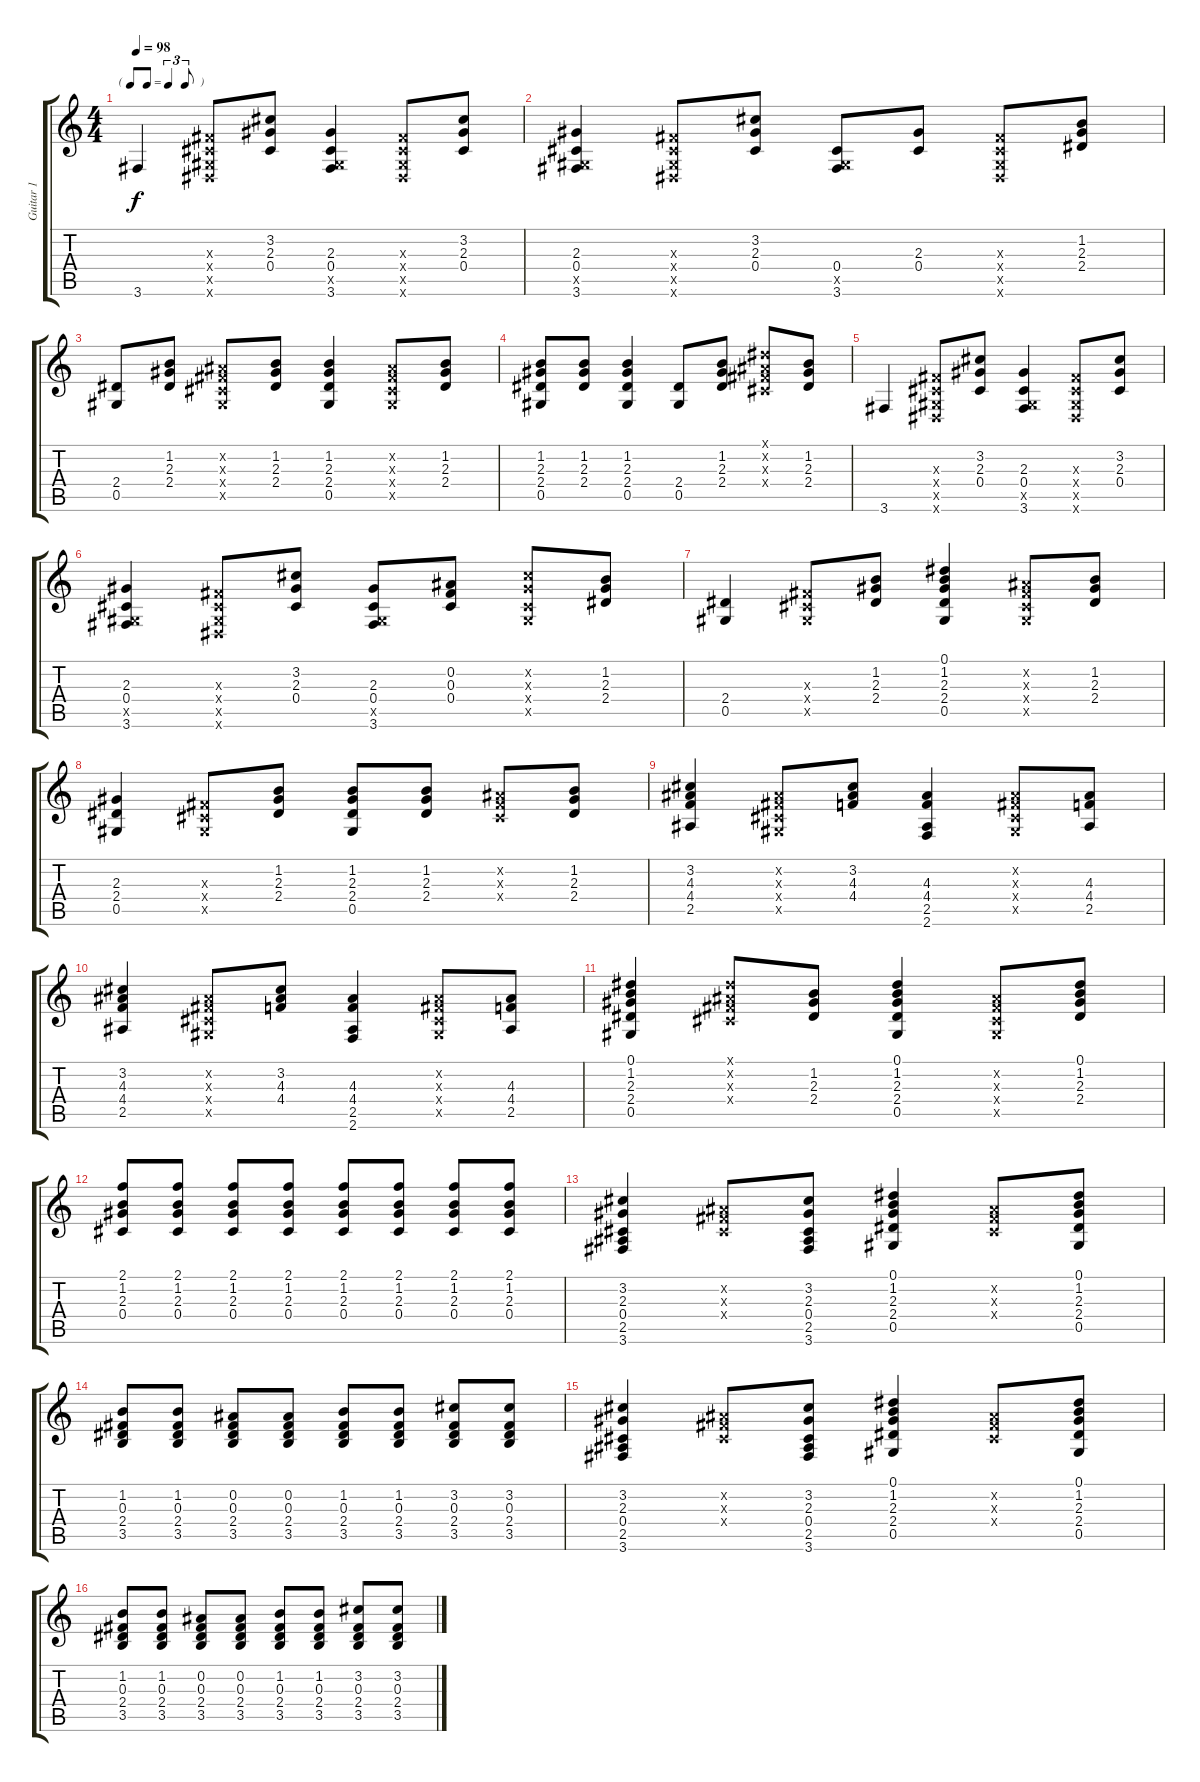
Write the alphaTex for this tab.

\track ("Guitar 1" "Guitar 1") {instrument electricguitarclean}
\staff {score tabs}
\tuning (Eb4 Bb3 Gb3 Db3 Ab2 Eb2) {hide}
\ts (4 4)
\tf triplet8th
\tempo 98
\clef g2
\ks c
3.6.4{dy f} (0.3{x} 0.4{x} 0.5{x} 0.6{x}).8 (3.2 2.3 0.4).8 (2.3 0.4 0.5{x} 3.6).4 (0.3{x} 0.4{x} 0.5{x} 0.6{x}).8 (3.2 2.3 0.4).8 |
(2.3 0.4 0.5{x} 3.6).4 (0.3{x} 0.4{x} 0.5{x} 0.6{x}).8 (3.2 2.3 0.4).8 (0.4 0.5{x} 3.6).8 (2.3 0.4).8 (0.3{x} 0.4{x} 0.5{x} 0.6{x}).8 (1.2 2.3 2.4).8 |
(2.4 0.5).8 (1.2 2.3 2.4).8 (0.2{x} 0.3{x} 0.4{x} 0.5{x}).8 (1.2 2.3 2.4).8 (1.2 2.3 2.4 0.5).4 (0.2{x} 0.3{x} 0.4{x} 0.5{x}).8 (1.2 2.3 2.4).8 |
(1.2 2.3 2.4 0.5).8 (1.2 2.3 2.4).8 (1.2 2.3 2.4 0.5).4 (2.4 0.5).8 (1.2 2.3 2.4).8 (0.1{x} 0.2{x} 0.3{x} 0.4{x}).8 (1.2 2.3 2.4).8 |
3.6.4 (0.3{x} 0.4{x} 0.5{x} 0.6{x}).8 (3.2 2.3 0.4).8 (2.3 0.4 0.5{x} 3.6).4 (0.3{x} 0.4{x} 0.5{x} 0.6{x}).8 (3.2 2.3 0.4).8 |
(2.3 0.4 0.5{x} 3.6).4 (0.3{x} 0.4{x} 0.5{x} 0.6{x}).8 (3.2 2.3 0.4).8 (2.3 0.4 0.5{x} 3.6).8 (0.2 0.3 0.4).8 (3.2{x} 2.3{x} 0.4{x} 0.5{x}).8 (1.2 2.3 2.4).8 |
(2.4 0.5).4 (0.3{x} 0.4{x} 0.5{x}).8 (1.2 2.3 2.4).8 (0.1 1.2 2.3 2.4 0.5).4 (0.2{x} 0.3{x} 0.4{x} 0.5{x}).8 (1.2 2.3 2.4).8 |
(2.3 2.4 0.5).4 (0.3{x} 0.4{x} 0.5{x}).8 (1.2 2.3 2.4).8 (1.2 2.3 2.4 0.5).8 (1.2 2.3 2.4).8 (0.2{x} 0.3{x} 0.4{x}).8 (1.2 2.3 2.4).8 |
(3.2 4.3 4.4 2.5).4 (0.2{x} 0.3{x} 0.4{x} 0.5{x}).8 (3.2 4.3 4.4).8 (4.3 4.4 2.5 2.6).4 (0.2{x} 0.3{x} 0.4{x} 0.5{x}).8 (4.3 4.4 2.5).8 |
(3.2 4.3 4.4 2.5).4 (0.2{x} 0.3{x} 0.4{x} 0.5{x}).8 (3.2 4.3 4.4).8 (4.3 4.4 2.5 2.6).4 (0.2{x} 0.3{x} 0.4{x} 0.5{x}).8 (4.3 4.4 2.5).8 |
(0.1 1.2 2.3 2.4 0.5).4 (0.1{x} 0.2{x} 0.3{x} 0.4{x}).8 (1.2 2.3 2.4).8 (0.1 1.2 2.3 2.4 0.5).4 (0.2{x} 0.3{x} 0.4{x} 0.5{x}).8 (0.1 1.2 2.3 2.4).8 |
(2.1 1.2 2.3 0.4).8 (2.1 1.2 2.3 0.4).8 (2.1 1.2 2.3 0.4).8 (2.1 1.2 2.3 0.4).8 (2.1 1.2 2.3 0.4).8 (2.1 1.2 2.3 0.4).8 (2.1 1.2 2.3 0.4).8 (2.1 1.2 2.3 0.4).8 |
(3.2 2.3 0.4 2.5 3.6).4 (0.2{x} 0.3{x} 0.4{x}).8 (3.2 2.3 0.4 2.5 3.6).8 (0.1 1.2 2.3 2.4 0.5).4 (0.2{x} 0.3{x} 0.4{x}).8 (0.1 1.2 2.3 2.4 0.5).8 |
(1.2 0.3 2.4 3.5).8 (1.2 0.3 2.4 3.5).8 (0.2 0.3 2.4 3.5).8 (0.2 0.3 2.4 3.5).8 (1.2 0.3 2.4 3.5).8 (1.2 0.3 2.4 3.5).8 (3.2 0.3 2.4 3.5).8 (3.2 0.3 2.4 3.5).8 |
(3.2 2.3 0.4 2.5 3.6).4 (0.2{x} 0.3{x} 0.4{x}).8 (3.2 2.3 0.4 2.5 3.6).8 (0.1 1.2 2.3 2.4 0.5).4 (0.2{x} 0.3{x} 0.4{x}).8 (0.1 1.2 2.3 2.4 0.5).8 |
(1.2 0.3 2.4 3.5).8 (1.2 0.3 2.4 3.5).8 (0.2 0.3 2.4 3.5).8 (0.2 0.3 2.4 3.5).8 (1.2 0.3 2.4 3.5).8 (1.2 0.3 2.4 3.5).8 (3.2 0.3 2.4 3.5).8 (3.2 0.3 2.4 3.5).8
